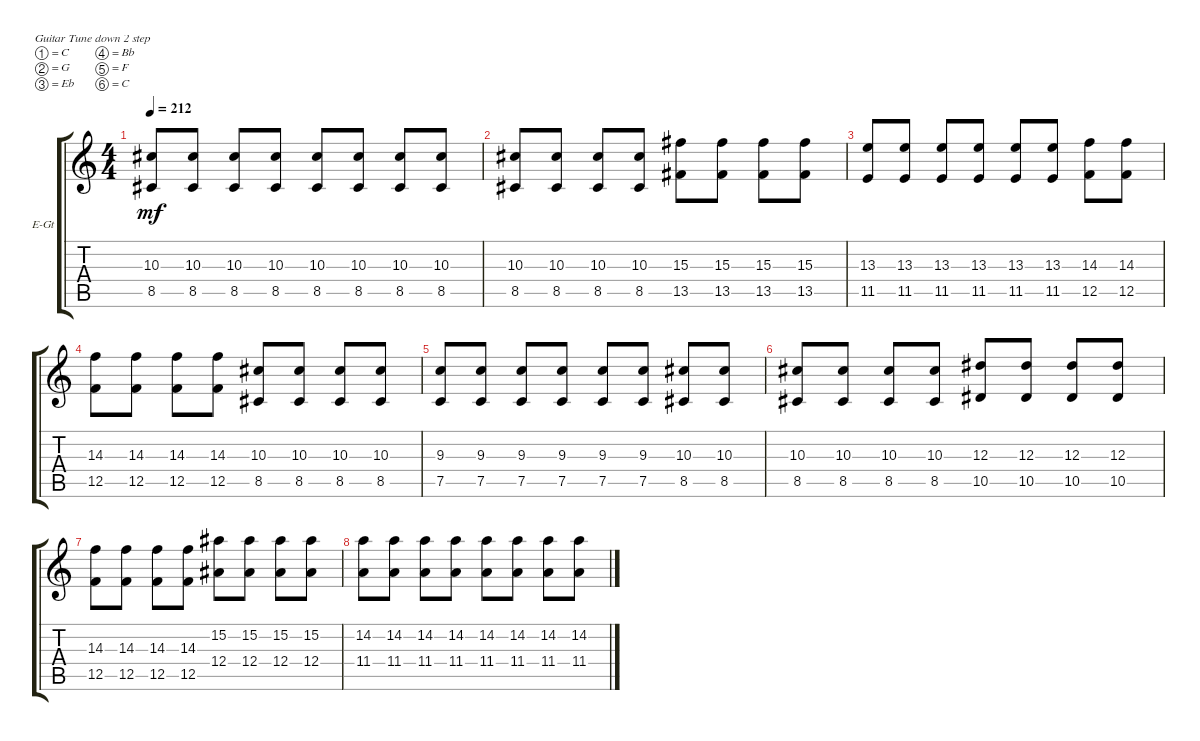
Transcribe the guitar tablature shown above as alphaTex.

\defaultSystemsLayout 4
\bracketExtendMode groupsimilarinstruments
\firstSystemTrackNameOrientation horizontal
\otherSystemsTrackNameOrientation horizontal
\track ("Leads" "E-Gt") {instrument overdrivenguitar}
\staff {score tabs}
\tuning (C4 G3 Eb3 Bb2 F2 C2)
\ts (4 4)
\tempo 212
\clef g2
\ks c
(8.5 10.3).8{dy mf} (8.5 10.3).8 (8.5 10.3).8 (8.5 10.3).8 (8.5 10.3).8 (8.5 10.3).8 (8.5 10.3).8 (8.5 10.3).8 |
(8.5 10.3).8 (8.5 10.3).8 (8.5 10.3).8 (8.5 10.3).8 (13.5 15.3).8 (13.5 15.3).8 (13.5 15.3).8 (13.5 15.3).8 |
(11.5 13.3).8 (11.5 13.3).8 (11.5 13.3).8 (11.5 13.3).8 (11.5 13.3).8 (11.5 13.3).8 (14.3 12.5).8 (14.3 12.5).8 |
(14.3 12.5).8 (14.3 12.5).8 (14.3 12.5).8 (14.3 12.5).8 (8.5 10.3).8 (8.5 10.3).8 (8.5 10.3).8 (8.5 10.3).8 |
(7.5 9.3).8 (7.5 9.3).8 (7.5 9.3).8 (7.5 9.3).8 (7.5 9.3).8 (7.5 9.3).8 (10.3 8.5).8 (10.3 8.5).8 |
(10.3 8.5).8 (10.3 8.5).8 (10.3 8.5).8 (10.3 8.5).8 (10.5 12.3).8 (10.5 12.3).8 (10.5 12.3).8 (10.5 12.3).8 |
(14.3 12.5).8 (14.3 12.5).8 (14.3 12.5).8 (14.3 12.5).8 (15.2 12.4).8 (15.2 12.4).8 (15.2 12.4).8 (15.2 12.4).8 |
(14.2 11.4).8 (14.2 11.4).8 (14.2 11.4).8 (14.2 11.4).8 (14.2 11.4).8 (14.2 11.4).8 (14.2 11.4).8 (14.2 11.4).8
